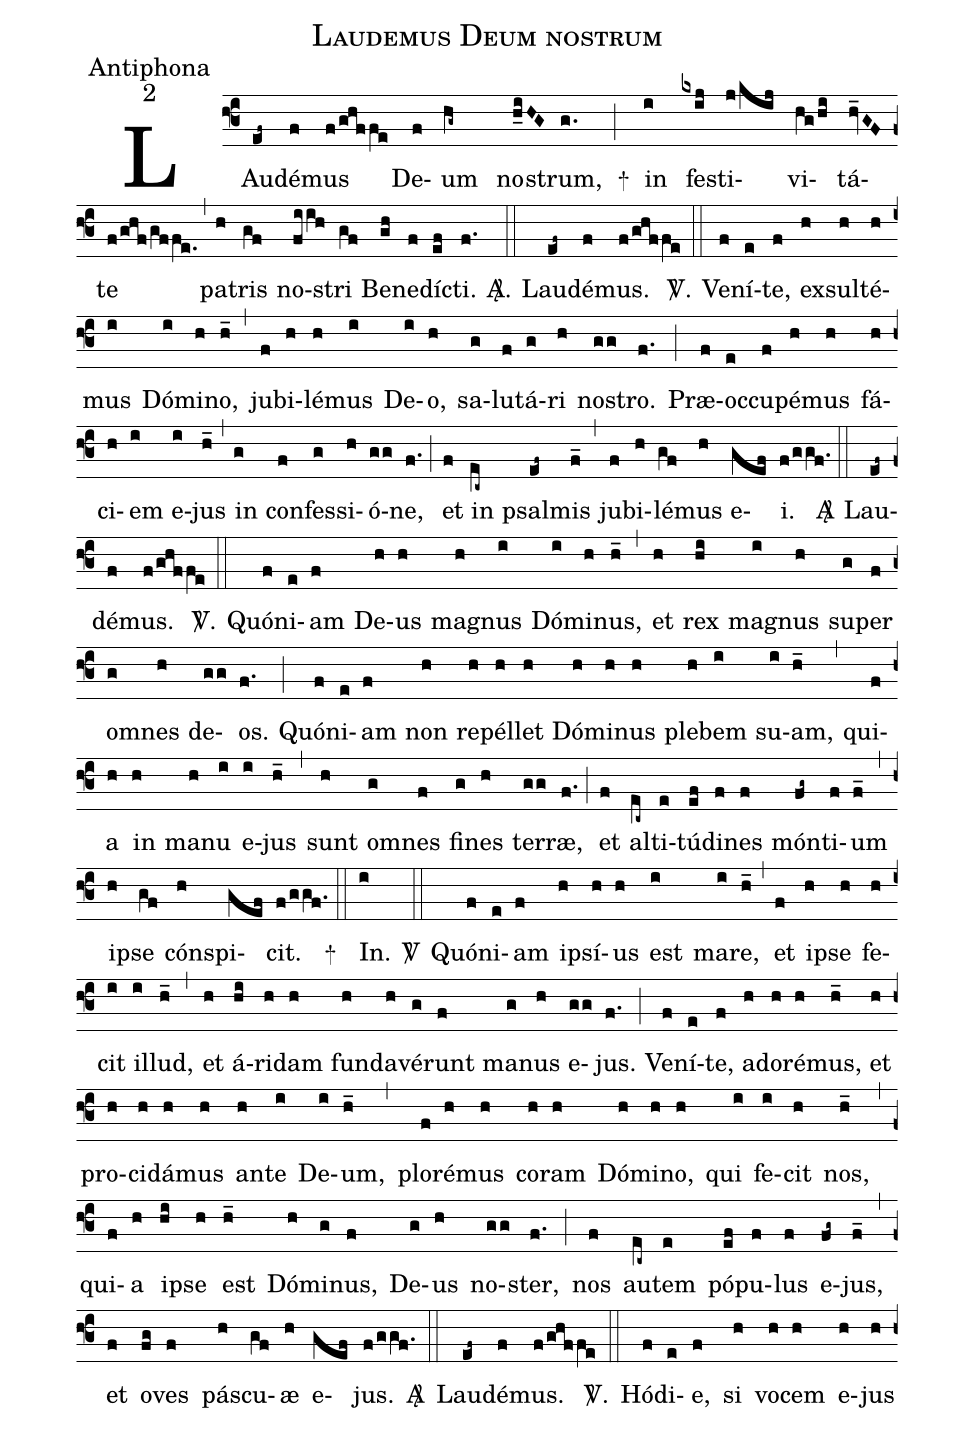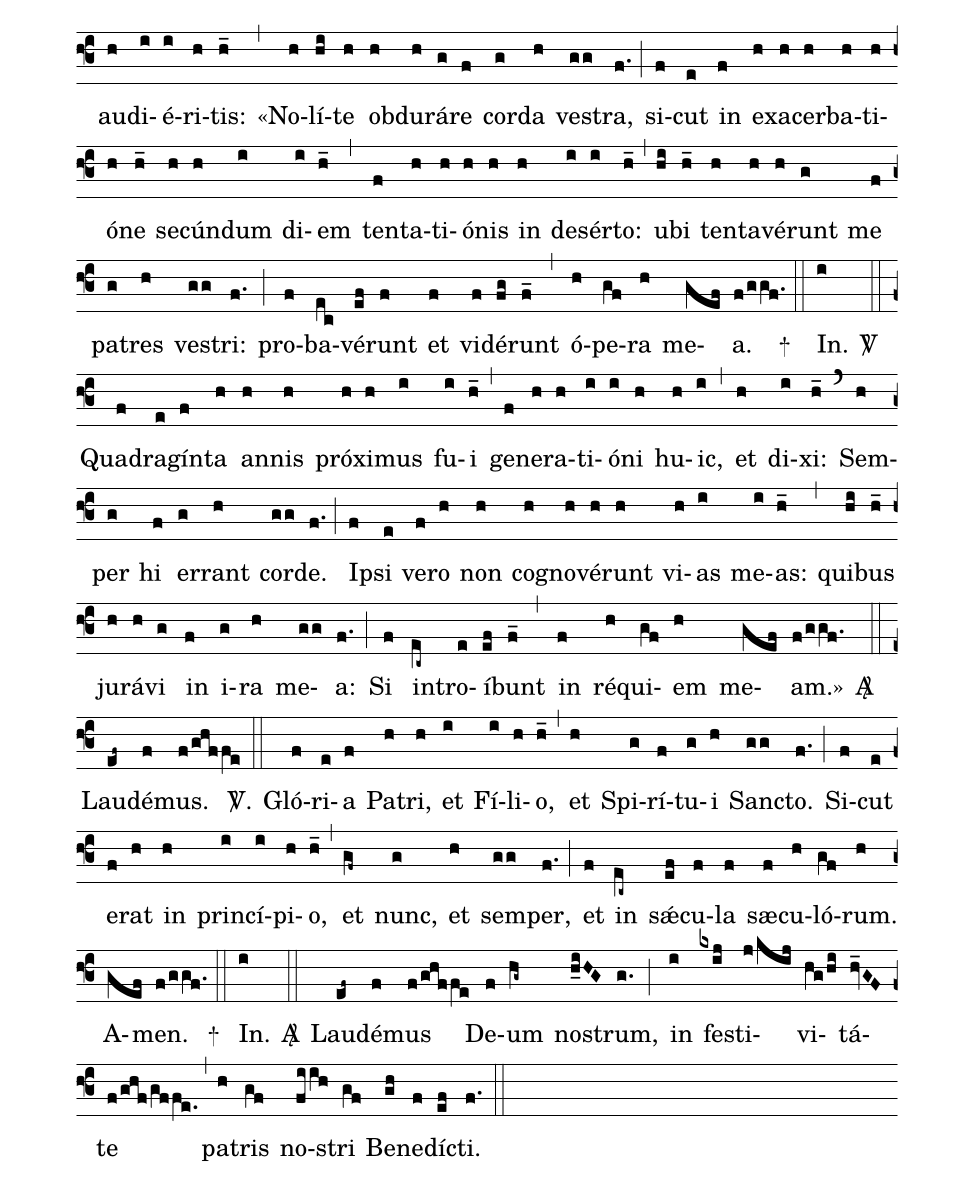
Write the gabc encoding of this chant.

name:Laudemus Deum nostrum;
office-part:Antiphona;
mode:2;
%%
(f3)
LAu(ef~)dé(f)mus(f/ghf/fe) De(f)um(hg~) no(h_iHG)strum,(g.) +(;)
in(i) fe(kxij)sti(j/kij)vi(hg/hi)tá(hv_GF)te(f/ghf/gf/fe.) (,)
pa(h)tris(gf) no(fi/ih)stri(gf) Be(gh)ne(f)dí(ef)cti.(f.) <sp>A/</sp>.(::)

Lau(ef~)dé(f)mus.(f/ghf/fe) <sp>V/</sp>.(::)

Ve(f)ní(e)te,(f) ex(h)sul(h)té(h)mus(i) Dó(i)mi(h)no,(h_) (,)
ju(f)bi(h)lé(h)mus(i) De(i)o,(h) sa(g)lu(f)tá(g)ri(h) no(gg)stro.(f.) (;)
Præ(f)oc(e)cu(f)pé(h)mus(h) fá(h)ci(h)em(i) e(i)jus(h_) (,)
in(g) con(f)fes(g)si(h)ó(gg)ne,(f.) (;)
et(f) in(ec~) psal(ef~)mis(f_) (,)
ju(f)bi(h)lé(gf)mus(h) e(gef)i.(f/ggf.) <sp>A/</sp>(::)

Lau(ef~)dé(f)mus.(f/ghf/fe) <sp>V/</sp>.(::)

Quó(f)ni(e)am(f) De(h)us(h) ma(h)gnus(i) Dó(i)mi(h)nus,(h_) (,)
et(h) rex(hi) ma(i)gnus(h) su(g)per(f) om(g)nes(h) de(gg)os.(f.) (;)
Quó(f)ni(e)am(f) non(h) re(h)pél(h)let(h) Dó(h)mi(h)nus(h) ple(h)bem(i) su(i)am,(h_) (,)
qui(f)a(h) in(h) ma(h)nu(i) e(i)jus(h_) (,)
sunt(h) om(g)nes(f) fi(g)nes(h) ter(gg)ræ,(f.) (;)
et(f) al(ec~)ti(e)tú(ef)di(f)nes(f) món(fg~)ti(f)um(f_) (,)
i(h)pse(gf) cón(h)spi(gef)cit.(f/ggf.) +(::)

In.(i) <sp>V/</sp>(::)

Quó(f)ni(e)am(f) i(h)psí(h)us(h) est(i) ma(i)re,(h_) (,)
et(f) i(h)pse(h) fe(h)cit(i) il(i)lud,(h_) (,)
et(h) á(hi)ri(h)dam(h) fun(h)da(h)vé(g)runt(f) ma(g)nus(h) e(gg)jus.(f.) (;)
Ve(f)ní(e)te,(f) a(h)do(h)ré(h)mus,(h_) et(h) pro(h)ci(h)dá(h)mus(h) an(h)te(i) De(i)um,(h_) (,)
plo(f)ré(h)mus(h) co(h)ram(h) Dó(h)mi(h)no,(h) qui(i) fe(i)cit(h) nos,(h_) (,)
qui(f)a(h) i(hi)pse(h) est(h_) Dó(h)mi(g)nus,(f) De(g)us(h) no(gg)ster,(f.) (;)
nos(f) au(ec~)tem(e) pó(ef)pu(f)lus(f) e(fg~)jus,(f_) (,)
et(f) o(fg)ves(f) pá(h)scu(gf)æ(h) e(gef)jus.(f/ggf.) <sp>A/</sp>(::)

Lau(ef~)dé(f)mus.(f/ghf/fe) <sp>V/</sp>.(::)

Hó(f)di(e)e,(f) si(h) vo(h)cem(h) e(h)jus(h) au(h)di(i)é(i)ri(h)tis:(h_) (,)
«No(h)lí(hi)te(h) ob(h)du(h)rá(g)re(f) cor(g)da(h) ve(gg)stra,(f.) (;)
si(f)cut(e) in(f) e(h)xa(h)cer(h)ba(h)ti(h)ó(h)ne(h_) se(h)cún(h)dum(i) di(i)em(h_) (,)
ten(f)ta(h)ti(h)ó(h)nis(h) in(h) de(i)sér(i)to:(h_) (,)
u(hi)bi(h_) ten(h)ta(h)vé(h)runt(g) me(f) pa(g)tres(h) ve(gg)stri:(f.) (;)
pro(f)ba(ec)vé(ef)runt(f) et(f) vi(f)dé(fg)runt(f_) (,)
ó(h)pe(gf)ra(h) me(gef)a.(f/ggf.) +(::)

In.(i) <sp>V/</sp>(::)

Qua(f)dra(e)gín(f)ta(h) an(h)nis(h) pró(h)xi(h)mus(i) fu(i)i(h_) (,)
ge(f)ne(h)ra(h)ti(i)ó(i)ni(h) hu(h)ic,(i) (,)
et(h) di(i)xi:(h_) (`)
Sem(h)per(g) hi(f) er(g)rant(h) cor(gg)de.(f.) (;)
I(f)psi(e) ve(f)ro(h) non(h) co(h)gno(h)vé(h)runt(h) vi(h)as(i) me(i)as:(h_) (,)
qui(hi)bus(h_) ju(h)rá(h)vi(g) in(f) i(g)ra(h) me(gg)a:(f.) (;)
Si(f) in(ec~)tro(e)í(ef)bunt(f_) (,)
in(f) ré(h)qui(gf)em(h) me(gef)am.»(f/ggf.) <sp>A/</sp>(::)

Lau(ef~)dé(f)mus.(f/ghf/fe) <sp>V/</sp>.(::)

Gló(f)ri(e)a(f) Pa(h)tri,(h) et(i) Fí(i)li(h)o,(h_) (,)
et(h) Spi(g)rí(f)tu(g)i(h) San(gg)cto.(f.) (;)
Si(f)cut(e) e(f)rat(h) in(h) prin(i)cí(i)pi(h)o,(h_) (,)
et(gf~) nunc,(g) et(h) sem(gg)per,(f.) (;)
et(f) in(ec~) sǽ(ef)cu(f)la(f) sæ(f)cu(h)ló(gf)rum.(h) A(gef)men.(f/ggf.) +(::)

In.(i) <sp>A/</sp>(::)

Lau(ef~)dé(f)mus(f/ghf/fe) De(f)um(hg~) no(h_iHG)strum,(g.) (;)
in(i) fe(kxij)sti(j/kij)vi(hg/hi)tá(hv_GF)te(f/ghf/gf/fe.) (,)
pa(h)tris(gf) no(fi/ih)stri(gf) Be(gh)ne(f)dí(ef)cti.(f.) (::)
